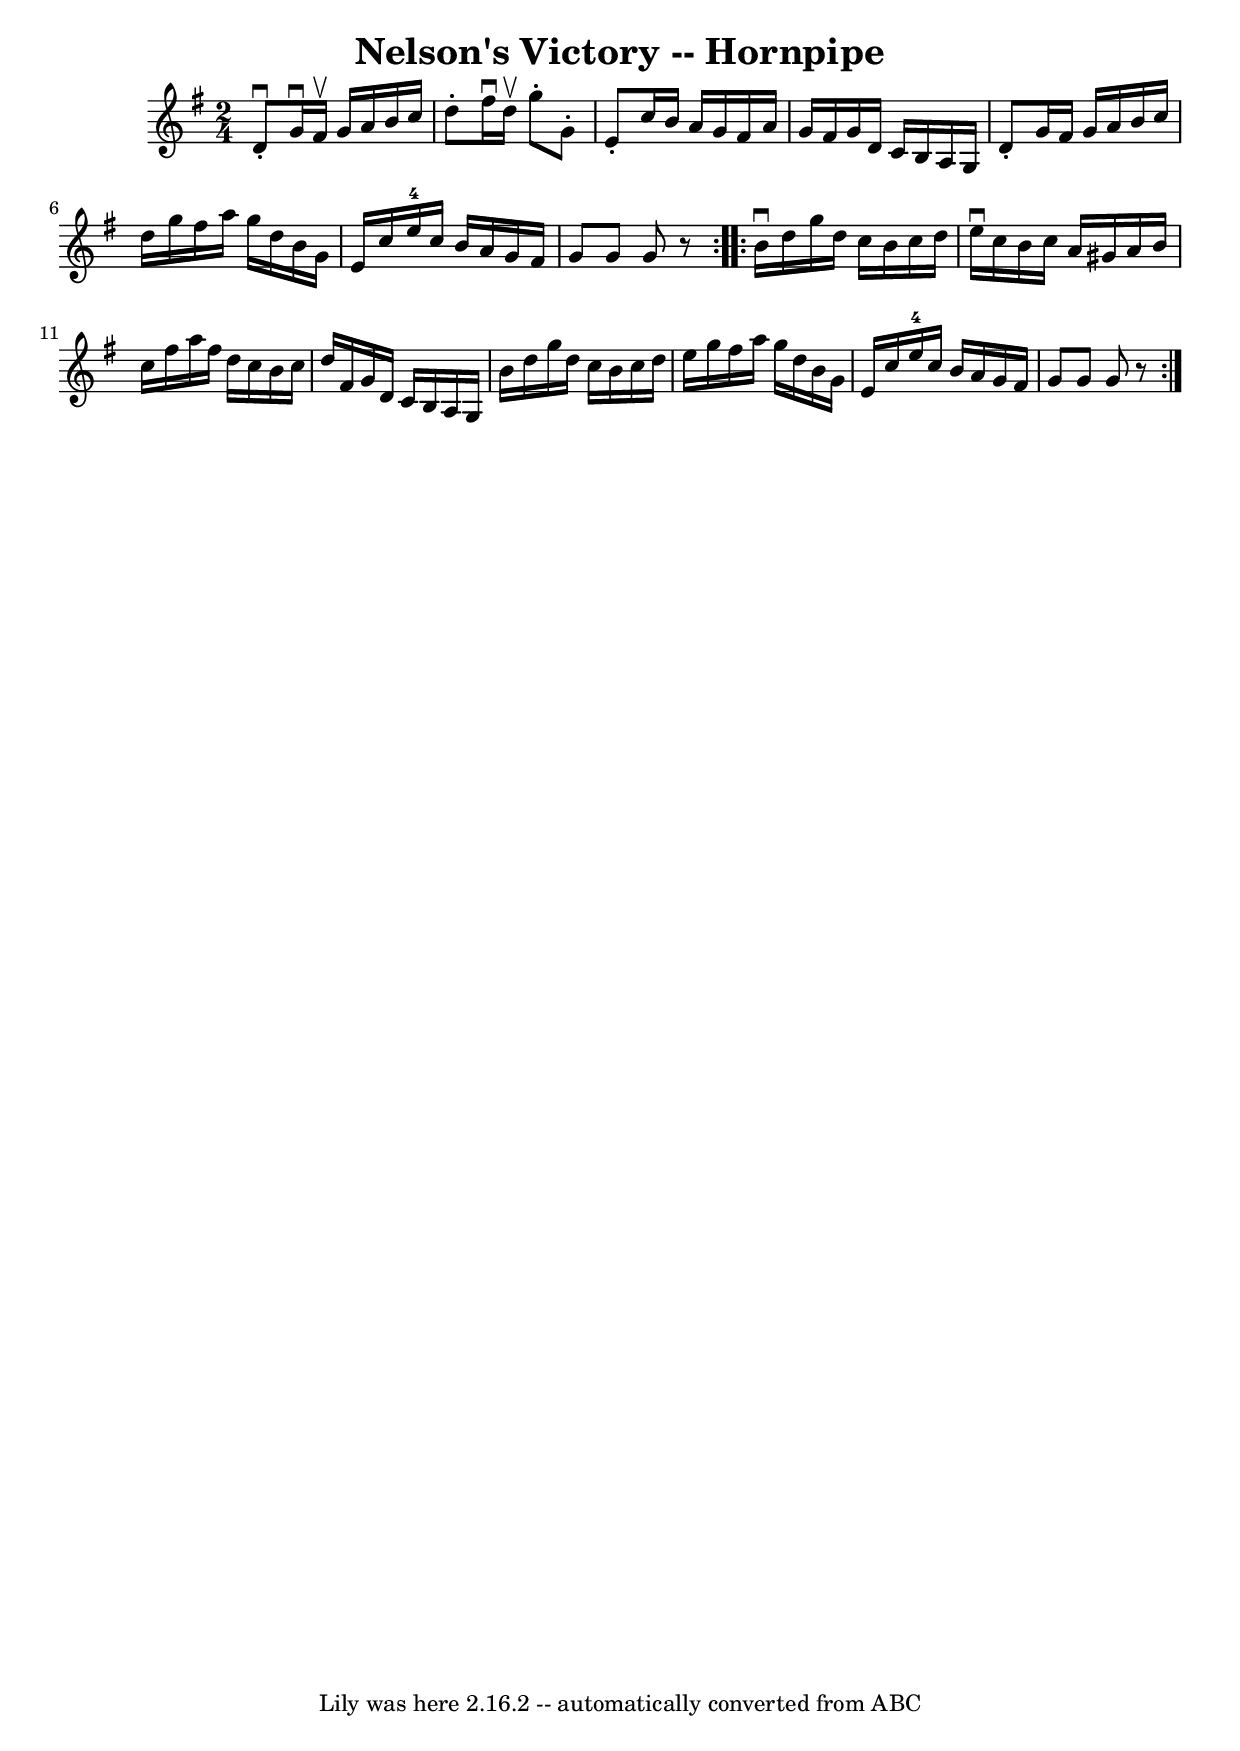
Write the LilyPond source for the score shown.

\version "2.16.2"
\include "Mammoth.ily"
\header {
  %% book = "Cole's 1000 Fiddle Tunes"
  crossRefNumber = "1"
  footnotes = ""
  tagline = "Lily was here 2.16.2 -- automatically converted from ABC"
  title = "Nelson's Victory -- Hornpipe"

}
voicedefault =  {



  \repeat volta 2 {

    \time 2/4 
    \key g \major d'8^\downbow-. g'16^\downbow fis'16^\upbow   
    g'16 a'16 b'16 c''16  |
    d''8 -. fis''16^\downbow d''16 
    ^\upbow g''8 -. g'8 -. |
    e'8 -. c''16 b'16 a'16 g'16    
    fis'16 a'16  |
    g'16 fis'16 g'16 d'16 c'16 b16 a16 
    g16  |
    d'8 -. g'16 fis'16 g'16 a'16 b'16 c''16  
    |
    d''16 g''16 fis''16 a''16 g''16 d''16 b'16 g'16 
    |
    e'16 c''16 e''16-4 c''16 b'16 a'16 g'16    
    fis'16  |
    g'8 g'8 g'8    r8 
  }     
  \repeat volta 2 {
    b'16 
    ^\downbow d''16 g''16 d''16 c''16 b'16 c''16 d''16  
    |
    e''16^\downbow c''16 b'16 c''16 a'16 gis'16 a'16   
    b'16  |
    c''16 fis''16 a''16 fis''16 d''16 c''16    
    b'16 c''16  |
    d''16 fis'16 g'16 d'16 c'16 b16 a16 
    g16  |
    b'16 d''16 g''16 d''16 c''16 b'16 c''16  
    d''16  |
    e''16 g''16 fis''16 a''16 g''16 d''16    
    b'16 g'16  |
    e'16 c''16 e''16-4 c''16 b'16 a'16    
    g'16 fis'16  |
    g'8 g'8 g'8    r8 
  }   

}

\score{
  <<

    \context Staff="default"
    {
      \voicedefault 
      
    }

  >>
  \layout {
    
  }
  \midi {
  }

}
